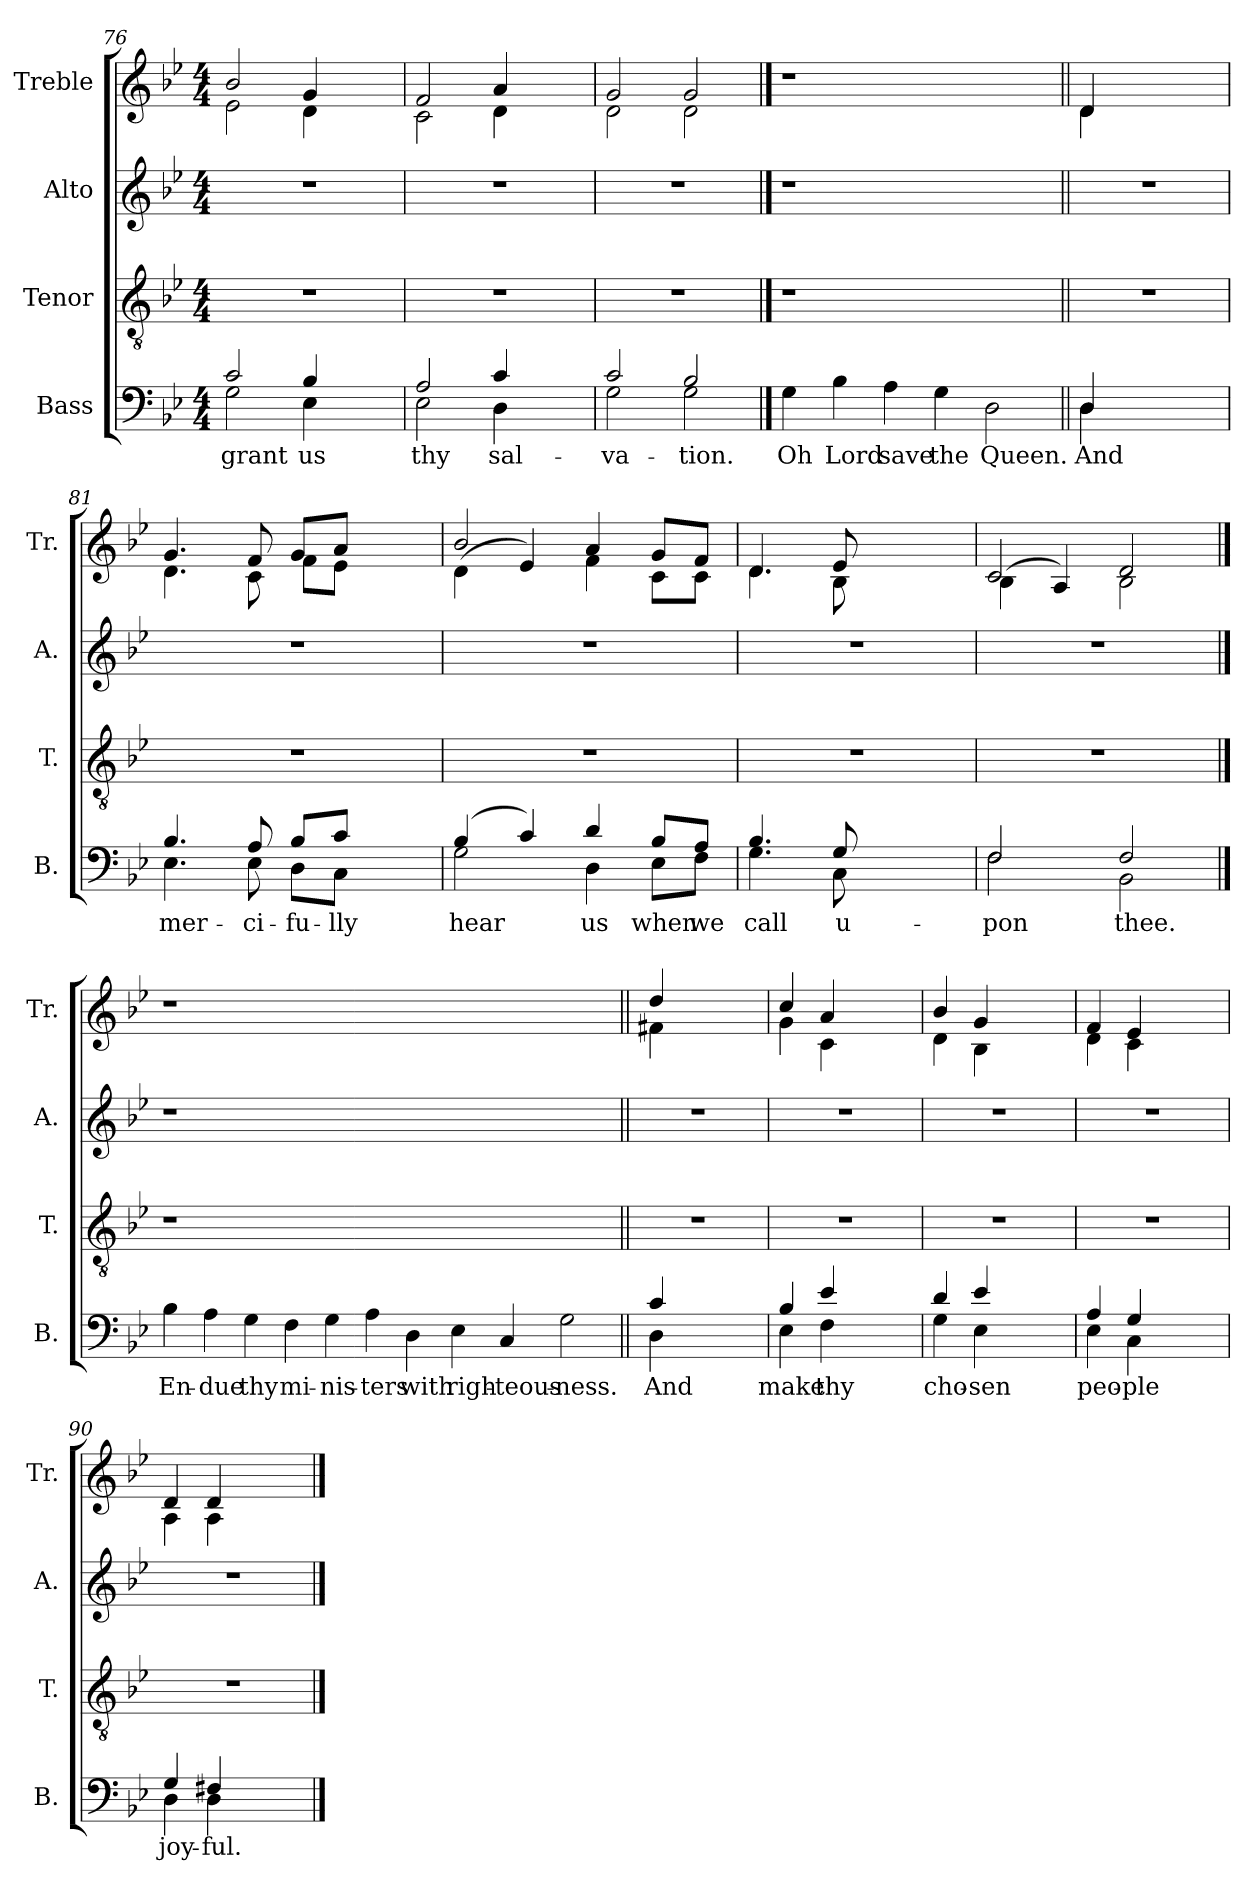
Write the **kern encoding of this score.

**kern	**text	**kern	**kern	**kern
*part4	*part4	*part3	*part2	*part1
*staff4	*staff4	*staff3	*staff2	*staff1
*I"Bass	*	*I"Tenor	*I"Alto	*I"Treble
*I'B.	*	*I'T.	*I'A.	*I'Tr.
*clefF4	*	*clefGv2	*clefG2	*clefG2
*	*	*ITrd7c12	*	*
*k[b-e-]	*	*k[b-e-]	*k[b-e-]	*k[b-e-]
*B-:	*	*B-:	*B-:	*B-:
*M4/4	*	*M4/4	*M4/4	*M4/4
=76	=76	=76	=76	=76
!	!LO:LY:a	!LO:N:vis=1	!LO:N:vis=1	!
*^	*	*	*	*^
2c/	2G\	grant	1r	1r	2b-/	2e-\
!	!	!LO:LY:a	!	!	!	!
4B-/	4E-\	us	.	.	4g/	4d\
4ryy	4ryy	.	.	.	4ryy	4ryy
=77	=77	=77	=77	=77	=77	=77
!	!	!LO:LY:a	!LO:N:vis=1	!LO:N:vis=1	!	!
2A/	2E-\	thy	1r	1r	2f/	2c\
!	!	!LO:LY:a	!	!	!	!
4c/	4D\	sal-	.	.	4a/	4d\
4ryy	4ryy	.	.	.	4ryy	4ryy
=78	=78	=78	=78	=78	=78	=78
!	!	!LO:LY:a	!	!	!	!
2c/	2G\	-va-	1r	1r	2g/	2d\
!	!	!LO:LY:a	!	!	!	!
2B-/	2G\	-tion.	.	.	2g/	2d\
!!LO:LB:g=z
==79	==79	==79	==79	==79	==79	==79
!	!	!LO:LY:a	!LO:N:vis=1	!LO:N:vis=1	!LO:N:vis=1	!
*v	*v	*	*	*	*v	*v
4G\	Oh	1r	1r	1r
!	!LO:LY:a	!	!	!
4B-\	Lord	.	.	.
!	!LO:LY:a	!	!	!
4A\	save	.	.	.
!	!LO:LY:a	!	!	!
4G\	the	.	.	.
!	!LO:LY:a	!	!	!
2D\	Queen.	2ryy	2ryy	2ryy
=80||	=80||	=80||	=80||	=80||
!	!LO:LY:a	!LO:N:vis=1	!LO:N:vis=1	!
*^	*	*	*	*^
4D/	4D\	And	1r	1r	4d/	4d\
2.ryy	2.ryy	.	.	.	2.ryy	2.ryy
=81	=81	=81	=81	=81	=81	=81
!	!	!LO:LY:a	!LO:N:vis=1	!LO:N:vis=1	!	!
4.B-/	4.E-\	mer-	1r	1r	4.g/	4.d\
!	!	!LO:LY:a	!	!	!	!
8A/	8E-\	-ci-	.	.	8f/	8c\
!	!	!LO:LY:a	!	!	!	!
8B-/L	8D\L	-fu-	.	.	8g/L	8f\L
!	!	!LO:LY:a	!	!	!	!
8c/J	8C\J	-lly	.	.	8a/J	8e-\J
4ryy	4ryy	.	.	.	4ryy	4ryy
=82	=82	=82	=82	=82	=82	=82
!	!	!LO:LY:a	!	!	!	!
(4B-/	2G\	hear	1r	1r	2b-/	(<4d\
4c/)	.	.	.	.	.	4e-/)
!	!	!LO:LY:a	!	!	!	!
4d/	4D\	us	.	.	4a/	4f\
!	!	!LO:LY:a	!	!	!	!
8B-/L	8E-\L	when	.	.	8g/L	8c\L
!	!	!LO:LY:a	!	!	!	!
8A/J	8F\J	we	.	.	8f/J	8c\J
=83	=83	=83	=83	=83	=83	=83
!	!	!LO:LY:a	!LO:N:vis=1	!LO:N:vis=1	!	!
4.B-/	4.G\	call	1r	1r	4.d/	4.d\
!	!	!LO:LY:a	!	!	!	!
8G/	8C\	u-	.	.	8e-/	8B-\
2ryy	2ryy	.	.	.	2ryy	2ryy
=84	=84	=84	=84	=84	=84	=84
!	!	!LO:LY:a	!	!	!	!
2F/	2F\	-pon	1r	1r	2c/	(<4B-\
.	.	.	.	.	.	4A/)
!	!	!LO:LY:a	!	!	!	!
2F/	2BB-\	thee.	.	.	2d/	2B-\
!!LO:LB:g=z
==85	==85	==85	==85	==85	==85	==85
!	!	!LO:LY:a	!LO:N:vis=1	!LO:N:vis=1	!LO:N:vis=1	!
*v	*v	*	*	*	*v	*v
4B-\	En-	1r	1r	1r
!	!LO:LY:a	!	!	!
4A\	-due	.	.	.
!	!LO:LY:a	!	!	!
4G\	thy	.	.	.
!	!LO:LY:a	!	!	!
4F\	mi-	.	.	.
!	!LO:LY:a	!	!	!
4G\	-nis-	1..ryy	1..ryy	1..ryy
!	!LO:LY:a	!	!	!
4A\	-ters	.	.	.
!	!LO:LY:a	!	!	!
4D\	with	.	.	.
!	!LO:LY:a	!	!	!
4E-\	righ-	.	.	.
!	!LO:LY:a	!	!	!
4C/	-teous-	.	.	.
!	!LO:LY:a	!	!	!
2G\	-ness.	.	.	.
=86||	=86||	=86||	=86||	=86||
!	!LO:LY:a	!LO:N:vis=1	!LO:N:vis=1	!
*^	*	*	*	*^
4c/	4D\	And	1r	1r	4dd/	4f#X\
2.ryy	2.ryy	.	.	.	2.ryy	2.ryy
=87	=87	=87	=87	=87	=87	=87
!	!	!LO:LY:a	!LO:N:vis=1	!LO:N:vis=1	!	!
4B-/	4E-\	make	1r	1r	4cc/	4g\
!	!	!LO:LY:a	!	!	!	!
4e-/	4F\	thy	.	.	4a/	4c\
2ryy	2ryy	.	.	.	2ryy	2ryy
=88	=88	=88	=88	=88	=88	=88
!	!	!LO:LY:a	!LO:N:vis=1	!LO:N:vis=1	!	!
4d/	4G\	cho-	1r	1r	4b-/	4d\
!	!	!LO:LY:a	!	!	!	!
4e-/	4E-\	-sen	.	.	4g/	4B-\
2ryy	2ryy	.	.	.	2ryy	2ryy
=89	=89	=89	=89	=89	=89	=89
!	!	!LO:LY:a	!LO:N:vis=1	!LO:N:vis=1	!	!
4A/	4E-\	peo-	1r	1r	4f/	4d\
!	!	!LO:LY:a	!	!	!	!
4G/	4C\	-ple	.	.	4e-/	4c\
2ryy	2ryy	.	.	.	2ryy	2ryy
=90	=90	=90	=90	=90	=90	=90
!	!	!LO:LY:a	!LO:N:vis=1	!LO:N:vis=1	!	!
4G/	4D\	joy-	1r	1r	4d/	4A\
!	!	!LO:LY:a	!	!	!	!
4F#X/	4D\	-ful.	.	.	4d/	4A\
2ryy	2ryy	.	.	.	2ryy	2ryy
*v	*v	*	*	*	*v	*v
==	==	==	==	==
*-	*-	*-	*-	*-
